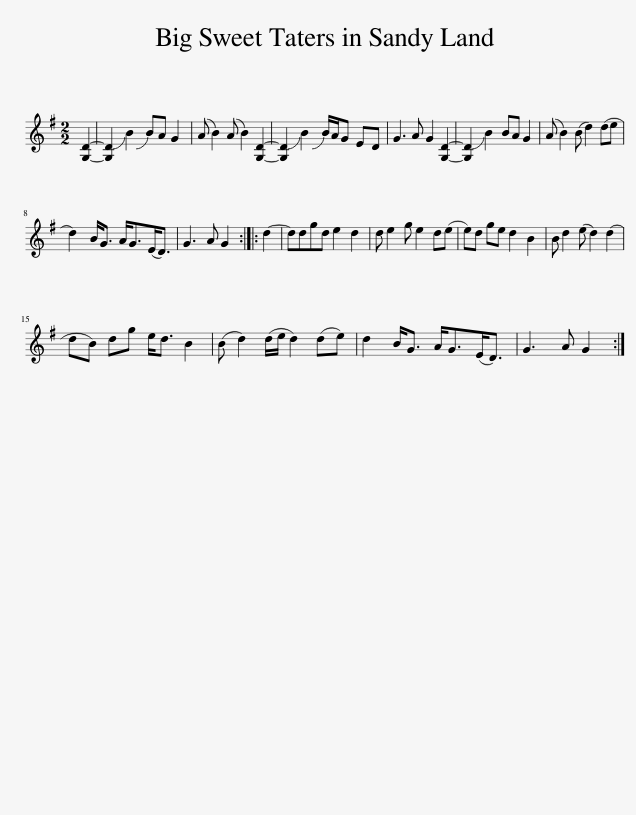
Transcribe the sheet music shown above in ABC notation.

X:1
L:1/8
M:2/2
I:linebreak $
K:G
V:1 treble
V:1
 [G,D]2- | [G,D]2 !slide!B2 !slide!BA G2 | (A B2) (A B2) [G,D]2- | [G,D]2 !slide!B2 !slide!B/A/G ED | G3 A G2 [G,D]2- | %5
 [G,D]2 !slide!B2 BA G2 | (A B2) (B d2) (de |$ d2) B<G A<G(E<D) | G3 A G2 :: d2- | %10
 ddgd e2 d2 | d e2 g e2 d(e | e)d ge d2 B2 | B d2 (e d2) (d2 |$ dB) dg e<d B2 | %15
 (B d2) (d/e/ d2) (de) | d2 B<G A<G(E<D) | G3 A G2 :| %18
